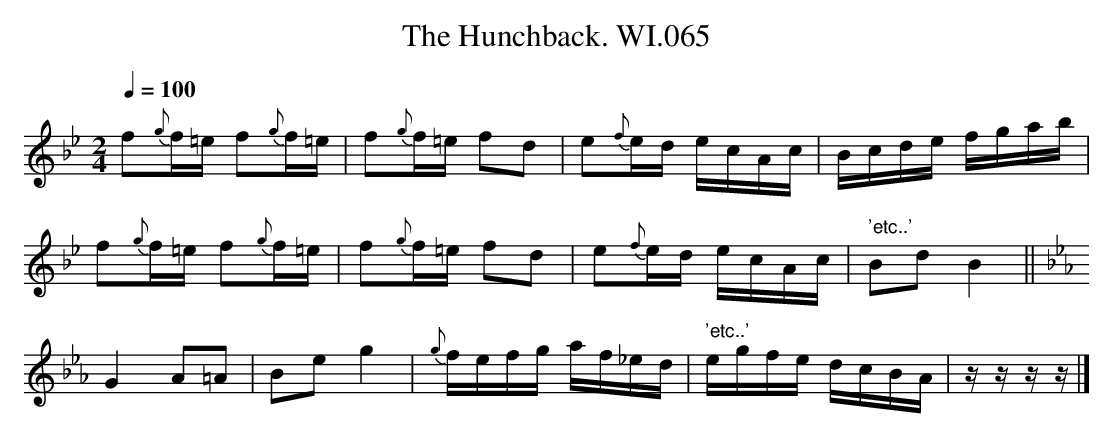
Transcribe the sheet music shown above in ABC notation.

X:1
T:Hunchback. WI.065, The
M:2/4
L:1/16
Q:1/4=100
K:Bb
f2{g}f=e f2{g}f=e|f2{g}f=e f2d2|e2{f}ed ecAc|Bcde fgab|
f2{g}f=e f2{g}f=e|f2{g}f=e f2d2|e2{f}ed ecAc|" 'etc..'"B2d2B4||
K:Eb
G4 A2=A2|B2e2 g4|{g}fefg af_ed|" 'etc..'"egfe dcBA|zzzz|]
